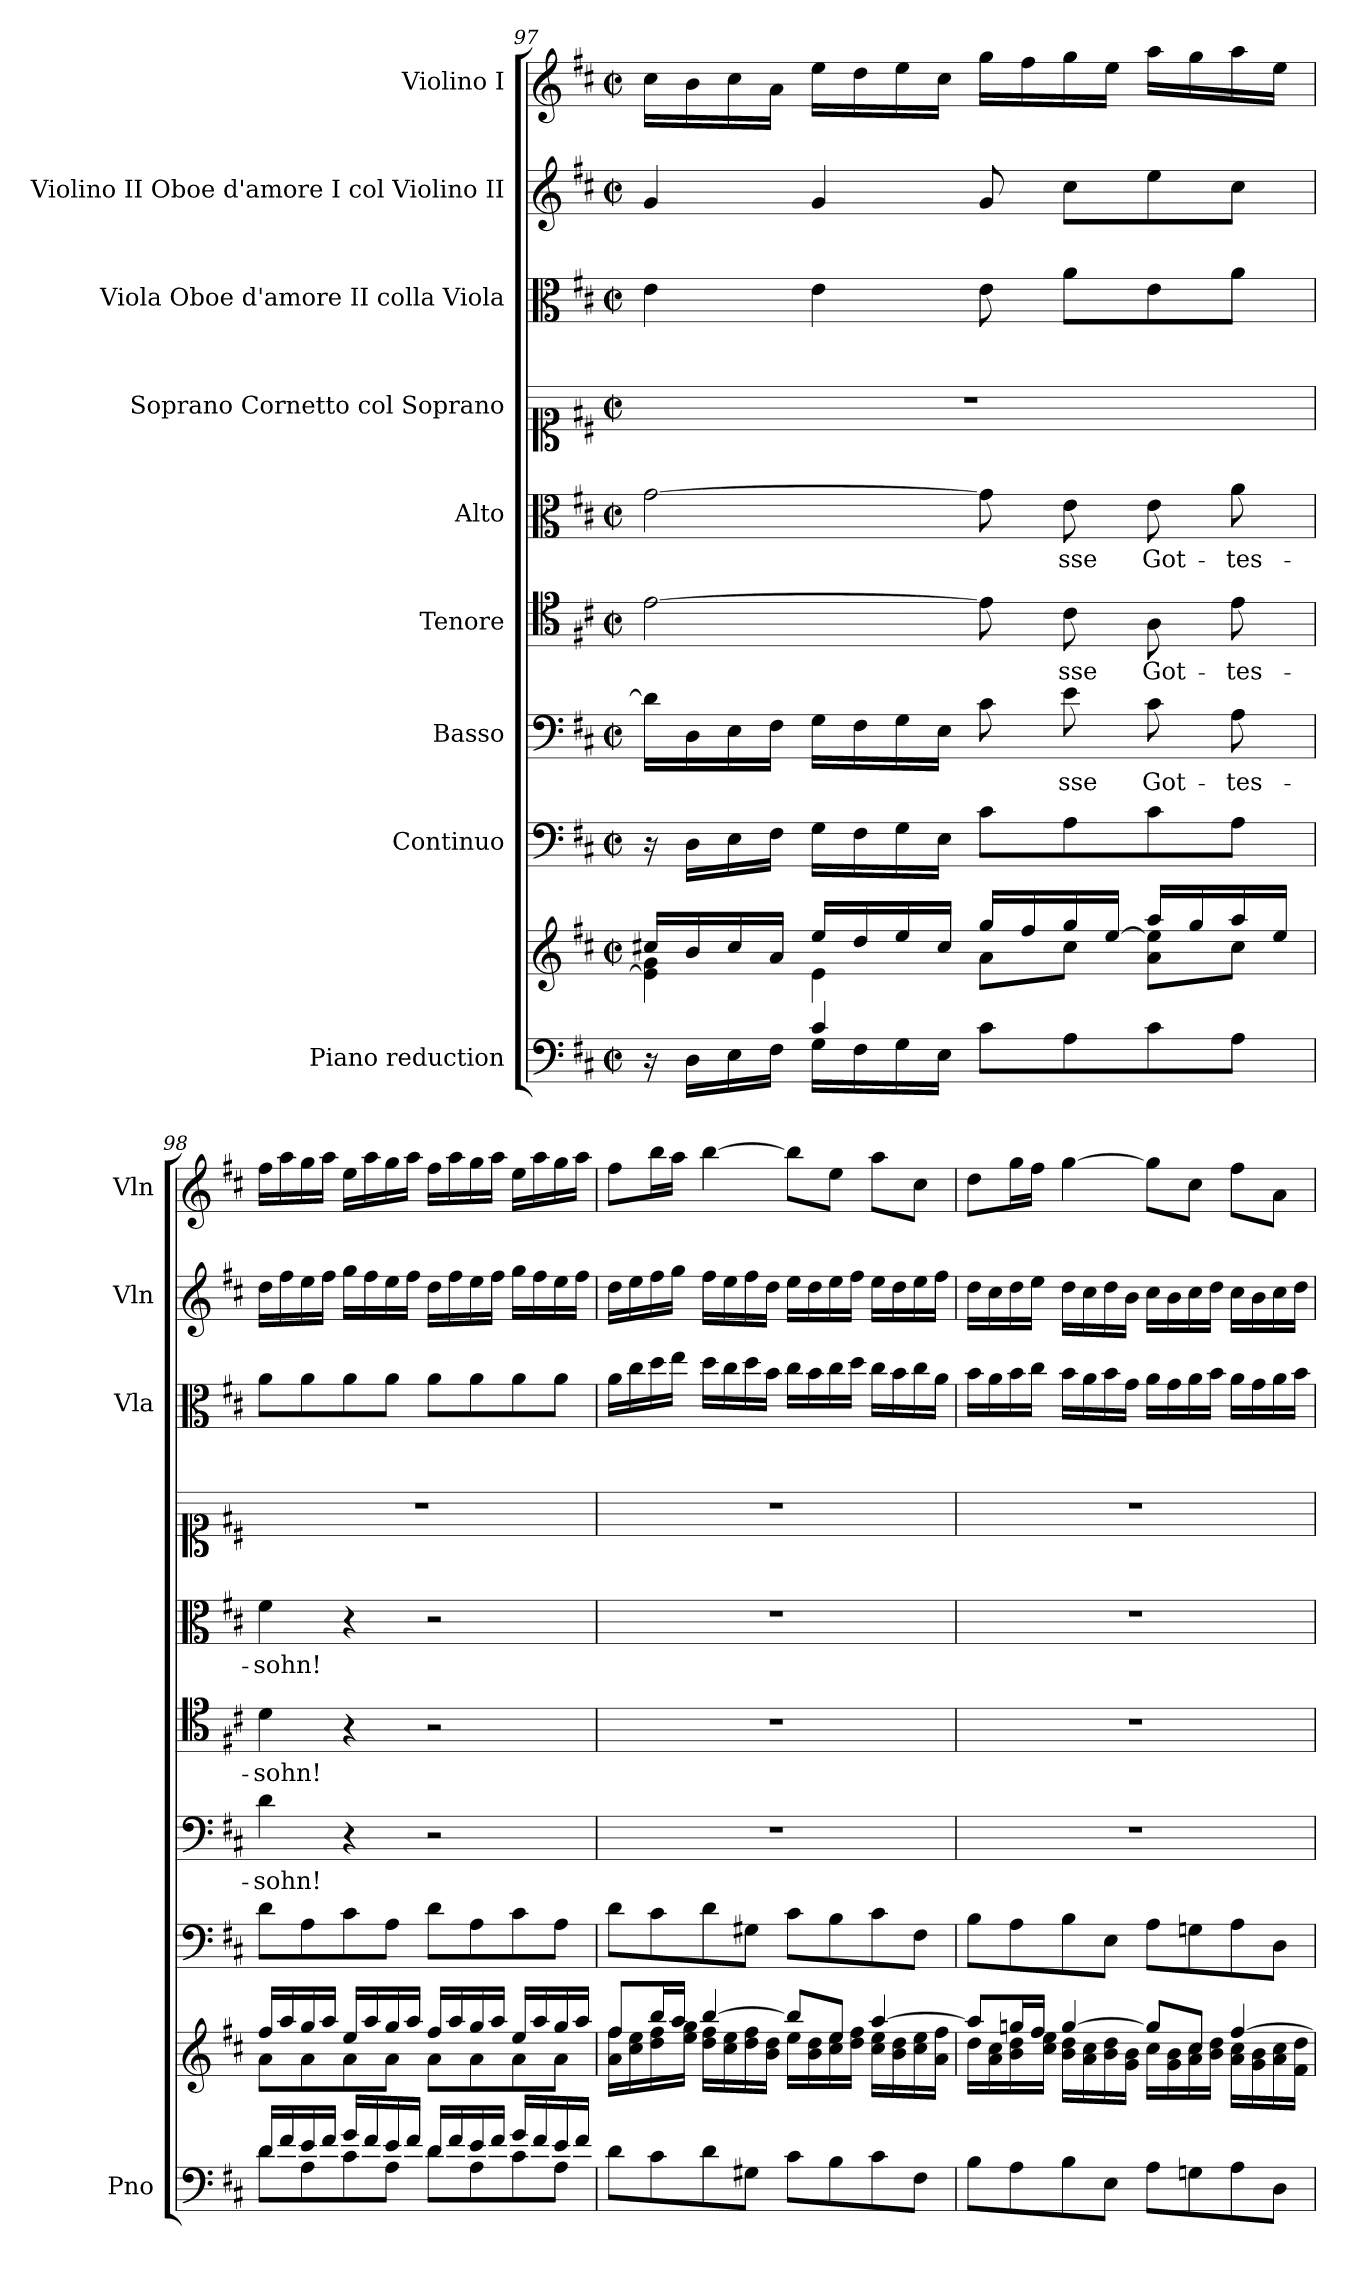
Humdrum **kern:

**kern	**kern	**kern	**kern	**text	**kern	**text	**kern	**text	**kern	**kern	**kern	**kern
*part9	*part9	*part8	*part7	*part7	*part6	*part6	*part5	*part5	*part4	*part3	*part2	*part1
*staff10	*staff9	*staff8	*staff7	*staff7	*staff6	*staff6	*staff5	*staff5	*staff4	*staff3	*staff2	*staff1
*I"Piano reduction	*	*I"Continuo	*I"Basso	*	*I"Tenore	*	*I"Alto	*	*I"Soprano Cornetto col Soprano	*I"Viola Oboe d'amore II colla Viola	*I"Violino II Oboe d'amore I col Violino II	*I"Violino I
*I'Pno	*	*	*	*	*	*	*	*	*	*I'Vla	*I'Vln	*I'Vln
!!LO:PB:g=z
*clefF4	*clefG2	*clefF4	*clefF4	*	*clefC4	*	*clefC3	*	*clefC1	*clefC3	*clefG2	*clefG2
*k[f#c#]	*k[f#c#]	*k[f#c#]	*k[f#c#]	*	*k[f#c#]	*	*k[f#c#]	*	*k[f#c#]	*k[f#c#]	*k[f#c#]	*k[f#c#]
*M2/2	*M2/2	*M2/2	*M2/2	*	*M2/2	*	*M2/2	*	*M2/2	*M2/2	*M2/2	*M2/2
*met(c|)	*met(c|)	*met(c|)	*met(c|)	*	*met(c|)	*	*met(c|)	*	*met(c|)	*met(c|)	*met(c|)	*met(c|)
=97	=97	=97	=97	=97	=97	=97	=97	=97	=97	=97	=97	=97
*^	*^	*	*	*	*	*	*	*	*	*	*	*
16r	16ryy	16cc#X/LL	4e\] 4g\	16r	16d\LL]	.	[2e\	.	[2g\	.	1r	4e\	4g/	16cc#\LL
16ryy	16D\LL	16b/	.	16D\LL	16D\	.	.	.	.	.	.	.	.	16b\
8ryy	16E\	16cc#/	.	16E\	16E\	.	.	.	.	.	.	.	.	16cc#\
.	16F#\JJ	16a/JJ	.	16F#\JJ	16F#\JJ	.	.	.	.	.	.	.	.	16a\JJ
4c#/	16G\LL	16ee/LL	4e\	16G\LL	16G\LL	.	.	.	.	.	.	4e\	4g/	16ee\LL
.	16F#\	16dd/	.	16F#\	16F#\	.	.	.	.	.	.	.	.	16dd\
.	16G\	16ee/	.	16G\	16G\	.	.	.	.	.	.	.	.	16ee\
.	16E\JJ	16cc#/JJ	.	16E\JJ	16E\JJ	.	.	.	.	.	.	.	.	16cc#\JJ
2ryy	8c#\L	16gg/LL	8a\L	8c#\L	8c#\	.	8e\]	.	8g\]	.	.	8e\	8g/	16gg\LL
.	.	16ff#/	.	.	.	.	.	.	.	.	.	.	.	16ff#\
!	!	!	!	!	!	!LO:LY:b	!	!LO:LY:b	!	!LO:LY:b	!	!	!	!
.	8A\	16gg/	8cc#\J	8A\	8e\	-sse	8c#\	-sse	8e\	-sse	.	8a\L	8cc#\L	16gg\
.	.	[<16ee/JJ	.	.	.	.	.	.	.	.	.	.	.	16ee\JJ
!	!	!	!	!	!	!LO:LY:b	!	!LO:LY:b	!	!LO:LY:b	!	!	!	!
.	8c#\	16aa/LL	8a\ 8ee\]L	8c#\	8c#\	Got-	8A\	Got-	8e\	Got-	.	8e\	8ee\	16aa\LL
.	.	16gg/	.	.	.	.	.	.	.	.	.	.	.	16gg\
!	!	!	!	!	!	!LO:LY:b	!	!LO:LY:b	!	!LO:LY:b	!	!	!	!
.	8A\J	16aa/	8cc#\J	8A\J	8A\	-tes-	8e\	-tes-	8a\	-tes-	.	8a\J	8cc#\J	16aa\
.	.	16ee/JJ	.	.	.	.	.	.	.	.	.	.	.	16ee\JJ
=98	=98	=98	=98	=98	=98	=98	=98	=98	=98	=98	=98	=98	=98	=98
!	!	!	!	!	!	!LO:LY:b	!	!LO:LY:b	!	!LO:LY:b	!	!	!	!
16d/LL	8d\L	16ff#/LL	8a\L	8d\L	4d\	-sohn!	4d\	-sohn!	4f#\	-sohn!	1r	8a\L	16dd\LL	16ff#\LL
16f#/	.	16aa/	.	.	.	.	.	.	.	.	.	.	16ff#\	16aa\
16e/	8A\	16gg/	8a\	8A\	.	.	.	.	.	.	.	8a\	16ee\	16gg\
16f#/JJ	.	16aa/JJ	.	.	.	.	.	.	.	.	.	.	16ff#\JJ	16aa\JJ
16g/LL	8c#\	16ee/LL	8a\	8c#\	4r	.	4r	.	4r	.	.	8a\	16gg\LL	16ee\LL
16f#/	.	16aa/	.	.	.	.	.	.	.	.	.	.	16ff#\	16aa\
16e/	8A\J	16gg/	8a\J	8A\J	.	.	.	.	.	.	.	8a\J	16ee\	16gg\
16f#/JJ	.	16aa/JJ	.	.	.	.	.	.	.	.	.	.	16ff#\JJ	16aa\JJ
16d/LL	8d\L	16ff#/LL	8a\L	8d\L	2r	.	2r	.	2r	.	.	8a\L	16dd\LL	16ff#\LL
16f#/	.	16aa/	.	.	.	.	.	.	.	.	.	.	16ff#\	16aa\
16e/	8A\	16gg/	8a\	8A\	.	.	.	.	.	.	.	8a\	16ee\	16gg\
16f#/JJ	.	16aa/JJ	.	.	.	.	.	.	.	.	.	.	16ff#\JJ	16aa\JJ
16g/LL	8c#\	16ee/LL	8a\	8c#\	.	.	.	.	.	.	.	8a\	16gg\LL	16ee\LL
16f#/	.	16aa/	.	.	.	.	.	.	.	.	.	.	16ff#\	16aa\
16e/	8A\J	16gg/	8a\J	8A\J	.	.	.	.	.	.	.	8a\J	16ee\	16gg\
16f#/JJ	.	16aa/JJ	.	.	.	.	.	.	.	.	.	.	16ff#\JJ	16aa\JJ
*v	*v	*	*	*	*	*	*	*	*	*	*	*	*	*
=99	=99	=99	=99	=99	=99	=99	=99	=99	=99	=99	=99	=99	=99
8d\L	8ff#/L	16a\ 16ff#\LL	8d\L	1r	.	1r	.	1r	.	1r	16a\LL	16dd\LL	8ff#\L
.	.	16cc#\ 16ee\	.	.	.	.	.	.	.	.	16cc#\	16ee\	.
8c#\	16bb/L	16dd\ 16ff#\	8c#\	.	.	.	.	.	.	.	16dd\	16ff#\	16bb\L
.	16aa/JJ	16ee\ 16gg\JJ	.	.	.	.	.	.	.	.	16ee\JJ	16gg\JJ	16aa\JJ
8d\	[4bb/	16dd\ 16ff#\LL	8d\	.	.	.	.	.	.	.	16dd\LL	16ff#\LL	[4bb\
.	.	16cc#\ 16ee\	.	.	.	.	.	.	.	.	16cc#\	16ee\	.
8G#X\J	.	16dd\ 16ff#\	8G#X\J	.	.	.	.	.	.	.	16dd\	16ff#\	.
.	.	16b\ 16dd\JJ	.	.	.	.	.	.	.	.	16b\JJ	16dd\JJ	.
8c#\L	8bb/L]	16ee\LL	8c#\L	.	.	.	.	.	.	.	16cc#\LL	16ee\LL	8bb\L]
.	.	16b\ 16dd\	.	.	.	.	.	.	.	.	16b\	16dd\	.
8B\	8ee/J	16cc#\ 16ee\	8B\	.	.	.	.	.	.	.	16cc#\	16ee\	8ee\J
.	.	16dd\ 16ff#\JJ	.	.	.	.	.	.	.	.	16dd\JJ	16ff#\JJ	.
8c#\	[4aa/	16cc#\ 16ee\LL	8c#\	.	.	.	.	.	.	.	16cc#\LL	16ee\LL	8aa\L
.	.	16b\ 16dd\	.	.	.	.	.	.	.	.	16b\	16dd\	.
8F#\J	.	16cc#\ 16ee\	8F#\J	.	.	.	.	.	.	.	16cc#\	16ee\	8cc#\J
.	.	16a\ 16ff#\JJ	.	.	.	.	.	.	.	.	16a\JJ	16ff#\JJ	.
=100	=100	=100	=100	=100	=100	=100	=100	=100	=100	=100	=100	=100	=100
8B\L	8aa/L]	16dd\LL	8B\L	1r	.	1r	.	1r	.	1r	16b\LL	16dd\LL	8dd\L
.	.	16a\ 16cc#\	.	.	.	.	.	.	.	.	16a\	16cc#\	.
8A\	16ggn/L	16b\ 16dd\	8A\	.	.	.	.	.	.	.	16b\	16dd\	16gg\L
.	16ff#/JJ	16cc#\ 16ee\JJ	.	.	.	.	.	.	.	.	16cc#\JJ	16ee\JJ	16ff#\JJ
8B\	[4gg/	16b\ 16dd\LL	8B\	.	.	.	.	.	.	.	16b\LL	16dd\LL	[4gg\
.	.	16a\ 16cc#\	.	.	.	.	.	.	.	.	16a\	16cc#\	.
8E\J	.	16b\ 16dd\	8E\J	.	.	.	.	.	.	.	16b\	16dd\	.
.	.	16g\ 16b\JJ	.	.	.	.	.	.	.	.	16g\JJ	16b\JJ	.
8A\L	8gg/L]	16cc#\LL	8A\L	.	.	.	.	.	.	.	16a\LL	16cc#\LL	8gg\L]
.	.	16g\ 16b\	.	.	.	.	.	.	.	.	16g\	16b\	.
8Gn\	8cc#/J	16a\ 16cc#\	8Gn\	.	.	.	.	.	.	.	16a\	16cc#\	8cc#\J
.	.	16b\ 16dd\JJ	.	.	.	.	.	.	.	.	16b\JJ	16dd\JJ	.
8A\	[4ff#/	16a\ 16cc#\LL	8A\	.	.	.	.	.	.	.	16a\LL	16cc#\LL	8ff#\L
.	.	16g\ 16b\	.	.	.	.	.	.	.	.	16g\	16b\	.
8D\J	.	16a\ 16cc#\	8D\J	.	.	.	.	.	.	.	16a\	16cc#\	8a\J
.	.	16f#\ 16dd\JJ	.	.	.	.	.	.	.	.	16b\JJ	16dd\JJ	.
*	*v	*v	*	*	*	*	*	*	*	*	*	*	*
=	=	=	=	=	=	=	=	=	=	=	=	=
*-	*-	*-	*-	*-	*-	*-	*-	*-	*-	*-	*-	*-
